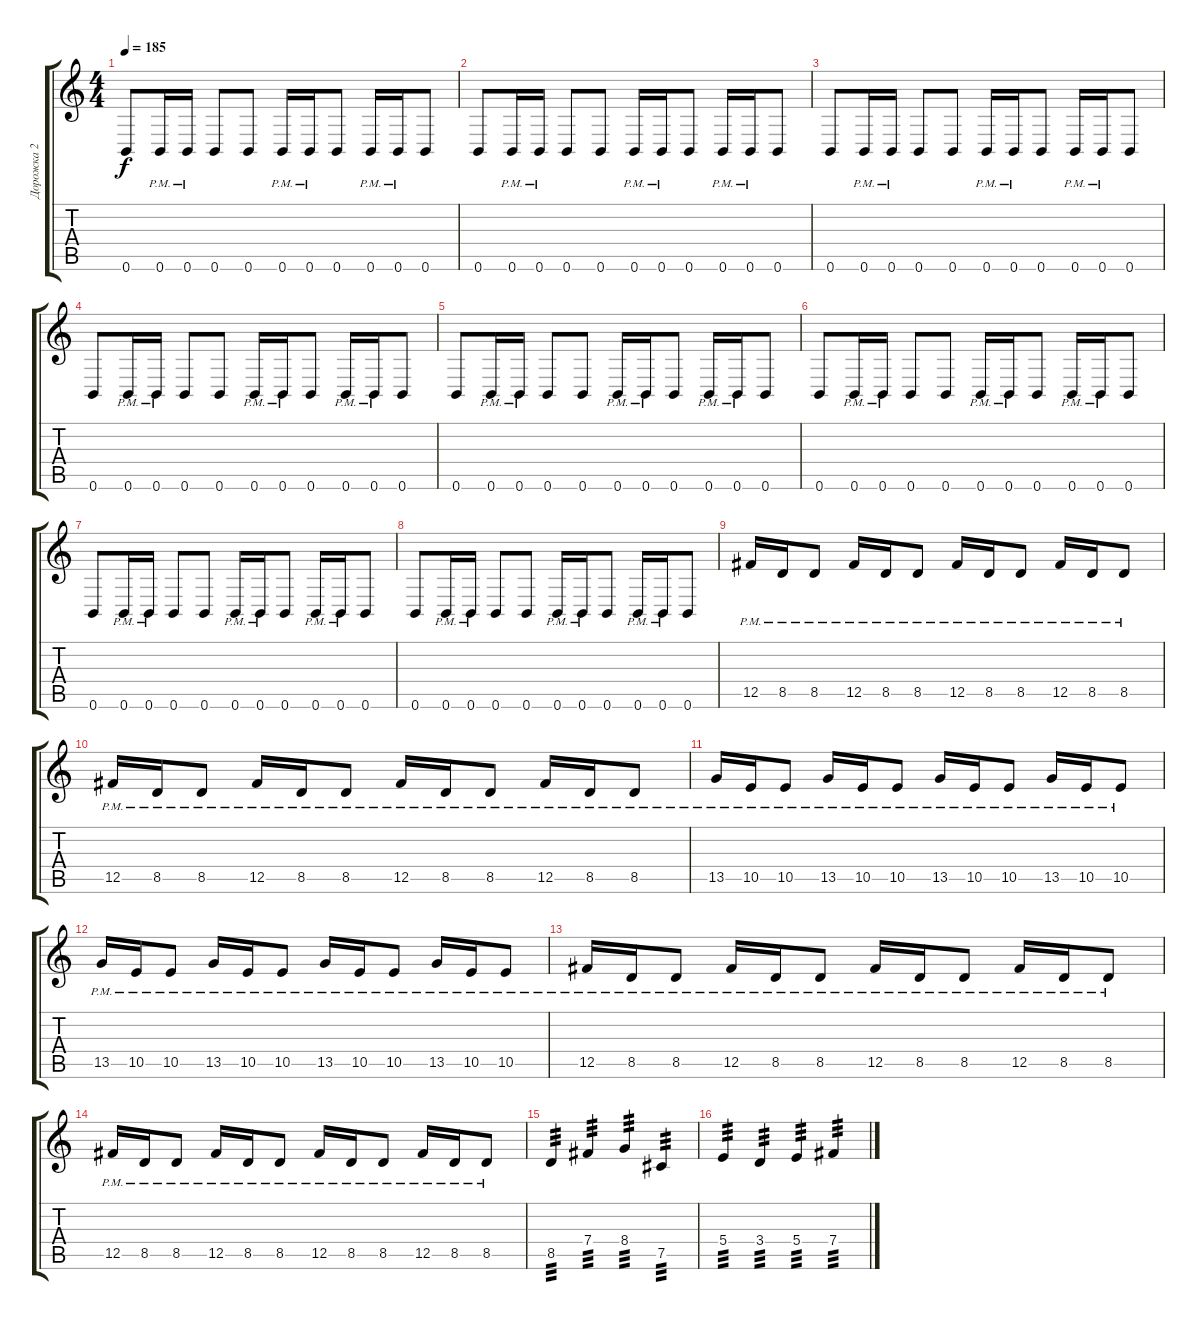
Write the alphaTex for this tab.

\track ("Дорожка 2" "Дорожка 2") {instrument distortionguitar}
\staff {score tabs}
\tuning (Db4 Ab3 E3 B2 Gb2 B1) {hide}
\ts (4 4)
\tempo 185
\clef g2
\ks c
0.6.8{dy f} 0.6{pm}.16 0.6{pm}.16 0.6.8 0.6.8 0.6{pm}.16 0.6{pm}.16 0.6.8 0.6{pm}.16 0.6{pm}.16 0.6.8 |
0.6.8 0.6{pm}.16 0.6{pm}.16 0.6.8 0.6.8 0.6{pm}.16 0.6{pm}.16 0.6.8 0.6{pm}.16 0.6{pm}.16 0.6.8 |
0.6.8 0.6{pm}.16 0.6{pm}.16 0.6.8 0.6.8 0.6{pm}.16 0.6{pm}.16 0.6.8 0.6{pm}.16 0.6{pm}.16 0.6.8 |
0.6.8 0.6{pm}.16 0.6{pm}.16 0.6.8 0.6.8 0.6{pm}.16 0.6{pm}.16 0.6.8 0.6{pm}.16 0.6{pm}.16 0.6.8 |
0.6.8 0.6{pm}.16 0.6{pm}.16 0.6.8 0.6.8 0.6{pm}.16 0.6{pm}.16 0.6.8 0.6{pm}.16 0.6{pm}.16 0.6.8 |
0.6.8 0.6{pm}.16 0.6{pm}.16 0.6.8 0.6.8 0.6{pm}.16 0.6{pm}.16 0.6.8 0.6{pm}.16 0.6{pm}.16 0.6.8 |
0.6.8 0.6{pm}.16 0.6{pm}.16 0.6.8 0.6.8 0.6{pm}.16 0.6{pm}.16 0.6.8 0.6{pm}.16 0.6{pm}.16 0.6.8 |
0.6.8 0.6{pm}.16 0.6{pm}.16 0.6.8 0.6.8 0.6{pm}.16 0.6{pm}.16 0.6.8 0.6{pm}.16 0.6{pm}.16 0.6.8 |
12.5{pm}.16 8.5{pm}.16 8.5{pm}.8 12.5{pm}.16 8.5{pm}.16 8.5{pm}.8 12.5{pm}.16 8.5{pm}.16 8.5{pm}.8 12.5{pm}.16 8.5{pm}.16 8.5{pm}.8 |
12.5{pm}.16 8.5{pm}.16 8.5{pm}.8 12.5{pm}.16 8.5{pm}.16 8.5{pm}.8 12.5{pm}.16 8.5{pm}.16 8.5{pm}.8 12.5{pm}.16 8.5{pm}.16 8.5{pm}.8 |
13.5{pm}.16 10.5{pm}.16 10.5{pm}.8 13.5{pm}.16 10.5{pm}.16 10.5{pm}.8 13.5{pm}.16 10.5{pm}.16 10.5{pm}.8 13.5{pm}.16 10.5{pm}.16 10.5{pm}.8 |
13.5{pm}.16 10.5{pm}.16 10.5{pm}.8 13.5{pm}.16 10.5{pm}.16 10.5{pm}.8 13.5{pm}.16 10.5{pm}.16 10.5{pm}.8 13.5{pm}.16 10.5{pm}.16 10.5{pm}.8 |
12.5{pm}.16 8.5{pm}.16 8.5{pm}.8 12.5{pm}.16 8.5{pm}.16 8.5{pm}.8 12.5{pm}.16 8.5{pm}.16 8.5{pm}.8 12.5{pm}.16 8.5{pm}.16 8.5{pm}.8 |
12.5{pm}.16 8.5{pm}.16 8.5{pm}.8 12.5{pm}.16 8.5{pm}.16 8.5{pm}.8 12.5{pm}.16 8.5{pm}.16 8.5{pm}.8 12.5{pm}.16 8.5{pm}.16 8.5{pm}.8 |
8.5.4{tp 3} 7.4.4{tp 3} 8.4.4{tp 3} 7.5.4{tp 3} |
5.4.4{tp 3} 3.4.4{tp 3} 5.4.4{tp 3} 7.4.4{tp 3}
